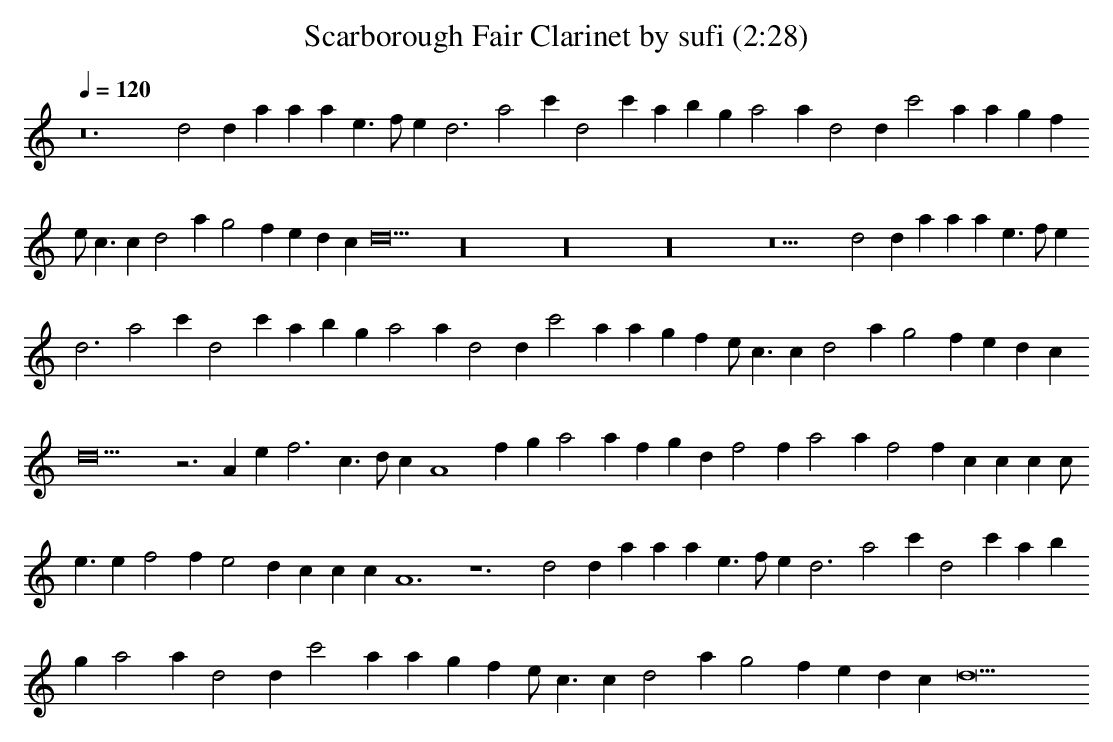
X:1
T:Scarborough Fair Clarinet by sufi (2:28)
L:1/4
Q:120
K:C
z12 d2 d a a a e3/2 f/2 e d3 a2 c' d2 c' a b g a2 a d2 d c'2 a a g f
e/2 c3/2 c d2 a g2 f e d c d10 z16 z16 z16 z11 d2 d a a a e3/2 f/2 e
d3 a2 c' d2 c' a b g a2 a d2 d c'2 a a g f e/2 c3/2 c d2 a g2 f e d c
d10 z3 A e f3 c3/2 d/2 c A4 f g a2 a f g d f2 f a2 a f2 f c c c c/2
e3/2 e f2 f e2 d c c c A6 z6 d2 d a a a e3/2 f/2 e d3 a2 c' d2 c' a b
g a2 a d2 d c'2 a a g f e/2 c3/2 c d2 a g2 f e d c d11
